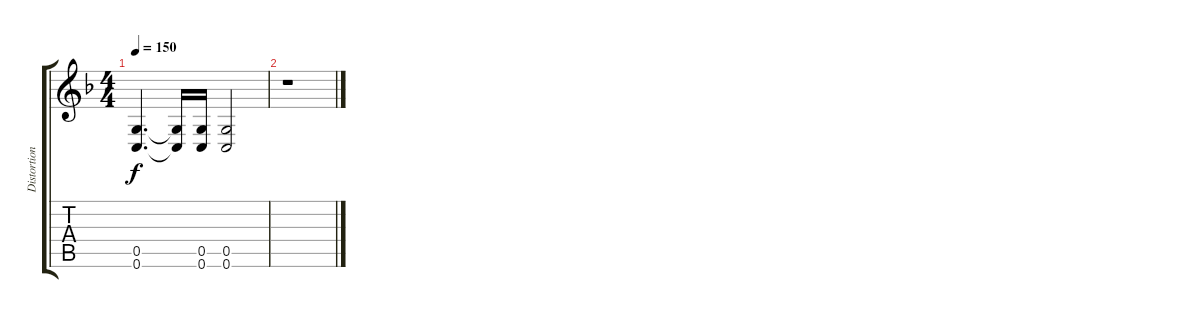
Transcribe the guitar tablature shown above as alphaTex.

\track ("Distortion" "Distortion") {instrument distortionguitar}
\staff {score tabs}
\tuning (D4 A3 F3 C3 G2 C2) {hide}
\ts (4 4)
\tempo 150
\clef g2
\ks f
(0.5{t} 0.6{t}).4{d dy f} (0.5{t} 0.6{t}).16 (0.5 0.6).16 (0.5 0.6).2 |
r.1
